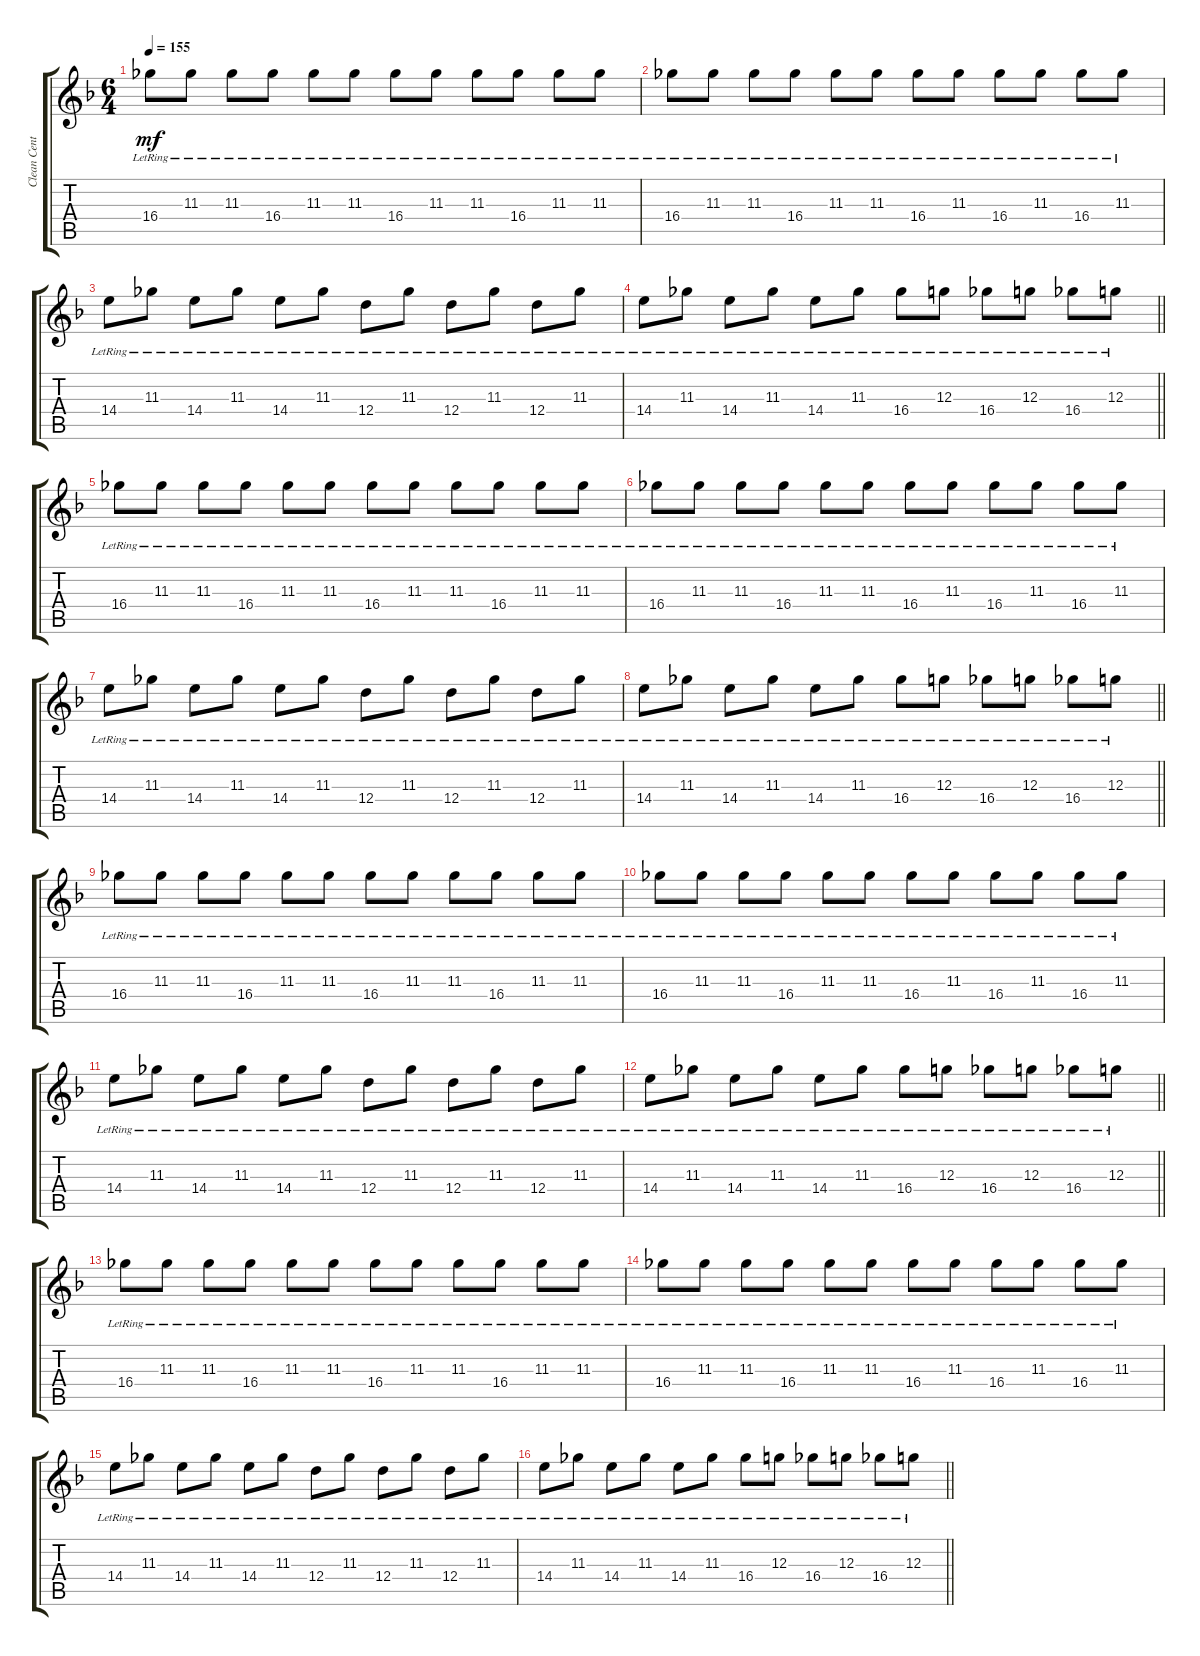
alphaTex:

\track ("Clean Center Guitar" "Clean Cent") {instrument electricguitarclean}
\staff {score tabs}
\tuning (E4 B3 G3 D3 A2 D2) {hide}
\ts (6 4)
\tempo 155
\clef g2
\ks dminor
16.4{lr}.8{dy mf} 11.3{lr}.8 11.3{lr}.8 16.4{lr}.8 11.3{lr}.8 11.3{lr}.8 16.4{lr}.8 11.3{lr}.8 11.3{lr}.8 16.4{lr}.8 11.3{lr}.8 11.3{lr}.8 |
16.4{lr}.8 11.3{lr}.8 11.3{lr}.8 16.4{lr}.8 11.3{lr}.8 11.3{lr}.8 16.4{lr}.8 11.3{lr}.8 16.4{lr}.8 11.3{lr}.8 16.4{lr}.8 11.3{lr}.8 |
14.4{lr}.8 11.3{lr}.8 14.4{lr}.8 11.3{lr}.8 14.4{lr}.8 11.3{lr}.8 12.4{lr}.8 11.3{lr}.8 12.4{lr}.8 11.3{lr}.8 12.4{lr}.8 11.3{lr}.8 |
\barLineRight lightlight
14.4{lr}.8 11.3{lr}.8 14.4{lr}.8 11.3{lr}.8 14.4{lr}.8 11.3{lr}.8 16.4{lr}.8 12.3{lr}.8 16.4{lr}.8 12.3{lr}.8 16.4{lr}.8 12.3{lr}.8 |
16.4{lr}.8 11.3{lr}.8 11.3{lr}.8 16.4{lr}.8 11.3{lr}.8 11.3{lr}.8 16.4{lr}.8 11.3{lr}.8 11.3{lr}.8 16.4{lr}.8 11.3{lr}.8 11.3{lr}.8 |
16.4{lr}.8 11.3{lr}.8 11.3{lr}.8 16.4{lr}.8 11.3{lr}.8 11.3{lr}.8 16.4{lr}.8 11.3{lr}.8 16.4{lr}.8 11.3{lr}.8 16.4{lr}.8 11.3{lr}.8 |
14.4{lr}.8 11.3{lr}.8 14.4{lr}.8 11.3{lr}.8 14.4{lr}.8 11.3{lr}.8 12.4{lr}.8 11.3{lr}.8 12.4{lr}.8 11.3{lr}.8 12.4{lr}.8 11.3{lr}.8 |
\barLineRight lightlight
14.4{lr}.8 11.3{lr}.8 14.4{lr}.8 11.3{lr}.8 14.4{lr}.8 11.3{lr}.8 16.4{lr}.8 12.3{lr}.8 16.4{lr}.8 12.3{lr}.8 16.4{lr}.8 12.3{lr}.8 |
\section ("" "")
16.4{lr}.8 11.3{lr}.8 11.3{lr}.8 16.4{lr}.8 11.3{lr}.8 11.3{lr}.8 16.4{lr}.8 11.3{lr}.8 11.3{lr}.8 16.4{lr}.8 11.3{lr}.8 11.3{lr}.8 |
16.4{lr}.8 11.3{lr}.8 11.3{lr}.8 16.4{lr}.8 11.3{lr}.8 11.3{lr}.8 16.4{lr}.8 11.3{lr}.8 16.4{lr}.8 11.3{lr}.8 16.4{lr}.8 11.3{lr}.8 |
14.4{lr}.8 11.3{lr}.8 14.4{lr}.8 11.3{lr}.8 14.4{lr}.8 11.3{lr}.8 12.4{lr}.8 11.3{lr}.8 12.4{lr}.8 11.3{lr}.8 12.4{lr}.8 11.3{lr}.8 |
\barLineRight lightlight
14.4{lr}.8 11.3{lr}.8 14.4{lr}.8 11.3{lr}.8 14.4{lr}.8 11.3{lr}.8 16.4{lr}.8 12.3{lr}.8 16.4{lr}.8 12.3{lr}.8 16.4{lr}.8 12.3{lr}.8 |
16.4{lr}.8 11.3{lr}.8 11.3{lr}.8 16.4{lr}.8 11.3{lr}.8 11.3{lr}.8 16.4{lr}.8 11.3{lr}.8 11.3{lr}.8 16.4{lr}.8 11.3{lr}.8 11.3{lr}.8 |
16.4{lr}.8 11.3{lr}.8 11.3{lr}.8 16.4{lr}.8 11.3{lr}.8 11.3{lr}.8 16.4{lr}.8 11.3{lr}.8 16.4{lr}.8 11.3{lr}.8 16.4{lr}.8 11.3{lr}.8 |
14.4{lr}.8 11.3{lr}.8 14.4{lr}.8 11.3{lr}.8 14.4{lr}.8 11.3{lr}.8 12.4{lr}.8 11.3{lr}.8 12.4{lr}.8 11.3{lr}.8 12.4{lr}.8 11.3{lr}.8 |
\barLineRight lightlight
14.4{lr}.8 11.3{lr}.8 14.4{lr}.8 11.3{lr}.8 14.4{lr}.8 11.3{lr}.8 16.4{lr}.8 12.3{lr}.8 16.4{lr}.8 12.3{lr}.8 16.4{lr}.8 12.3{lr}.8
